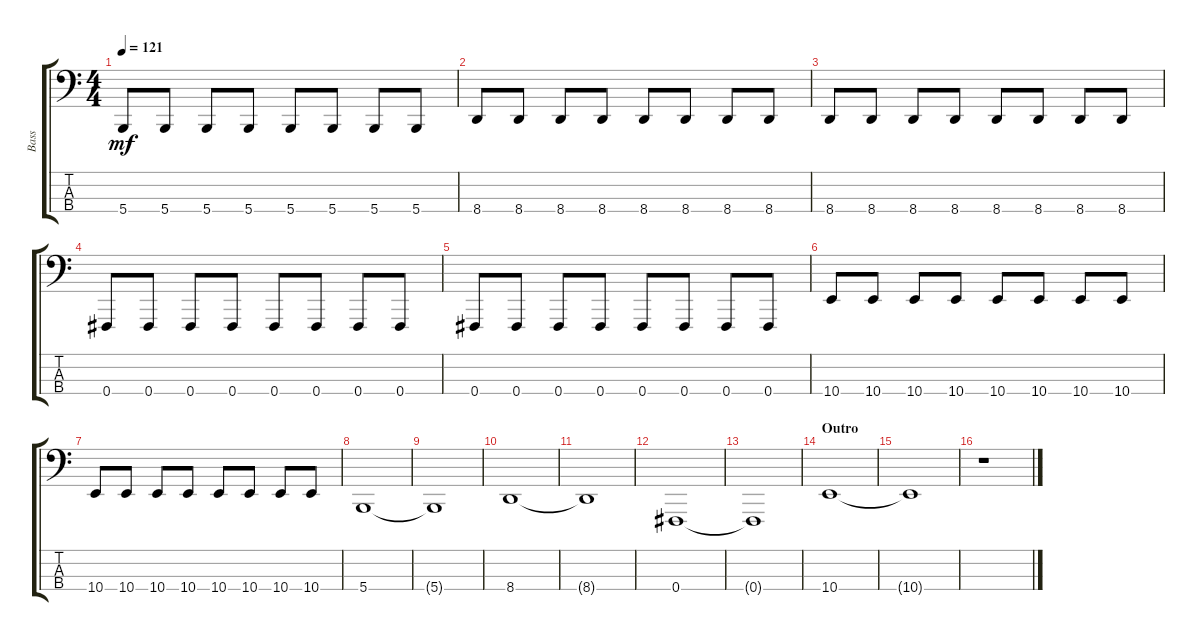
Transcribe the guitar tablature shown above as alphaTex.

\track ("Bass" "Bass") {instrument electricbassfinger}
\staff {score tabs}
\tuning (E2 B1 Gb1 Gb0) {hide}
\ts (4 4)
\tempo 121
\clef f4
\ks c
5.4.8{dy mf} 5.4.8 5.4.8 5.4.8 5.4.8 5.4.8 5.4.8 5.4.8 |
8.4.8 8.4.8 8.4.8 8.4.8 8.4.8 8.4.8 8.4.8 8.4.8 |
8.4.8 8.4.8 8.4.8 8.4.8 8.4.8 8.4.8 8.4.8 8.4.8 |
0.4.8 0.4.8 0.4.8 0.4.8 0.4.8 0.4.8 0.4.8 0.4.8 |
0.4.8 0.4.8 0.4.8 0.4.8 0.4.8 0.4.8 0.4.8 0.4.8 |
10.4.8 10.4.8 10.4.8 10.4.8 10.4.8 10.4.8 10.4.8 10.4.8 |
10.4.8 10.4.8 10.4.8 10.4.8 10.4.8 10.4.8 10.4.8 10.4.8 |
5.4.1 |
5.4{t}.1 |
8.4.1 |
8.4{t}.1 |
0.4.1 |
0.4{t}.1 |
\section ("" "Outro")
10.4.1 |
10.4{t}.1 |
r.1
